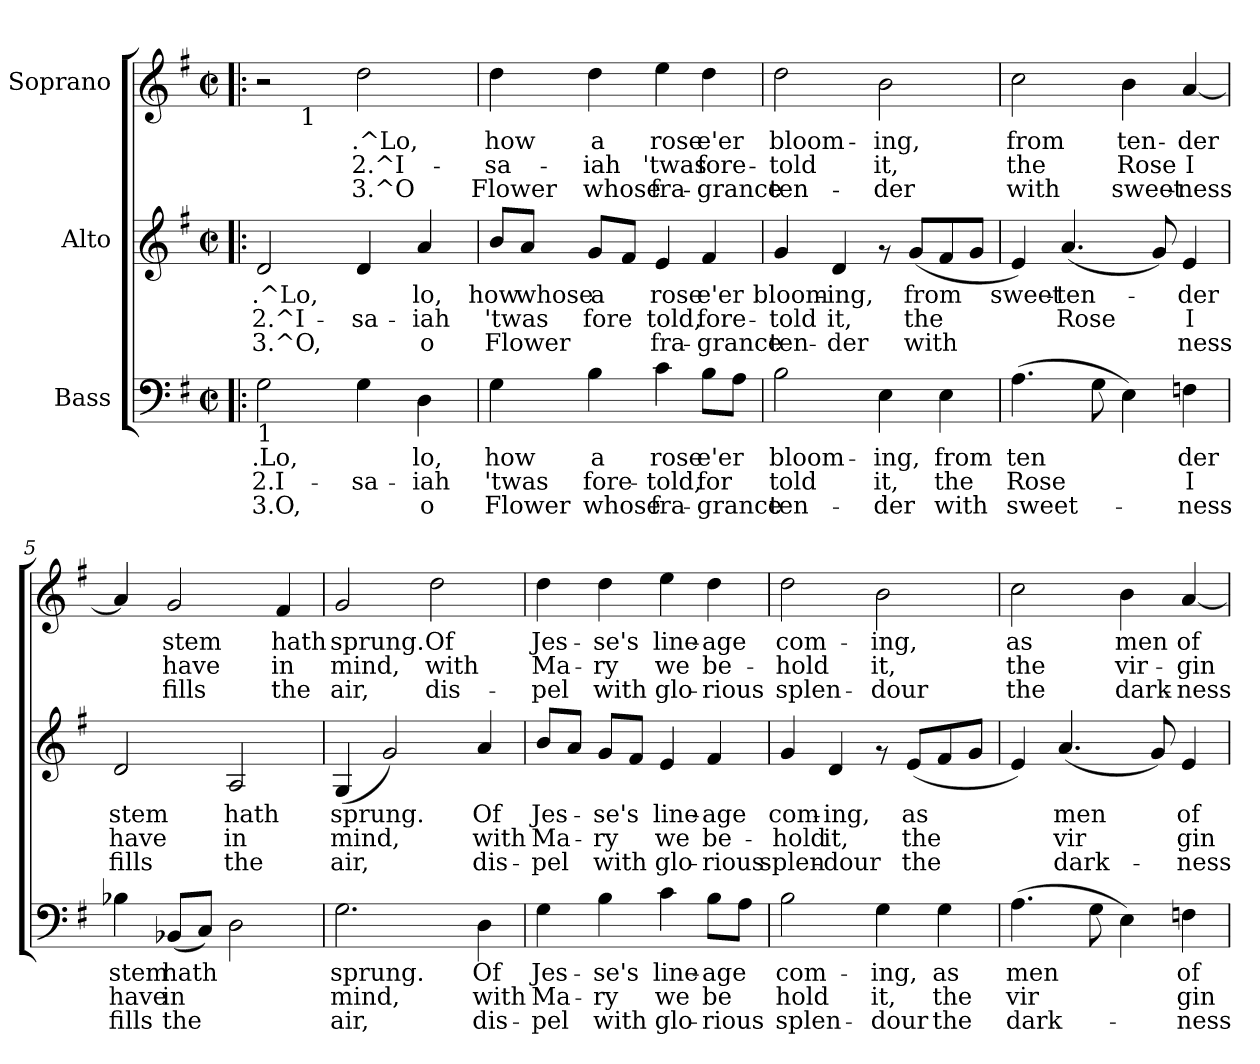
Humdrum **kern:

**kern	**text	**text	**text	**kern	**text	**text	**text	**kern	**text	**text	**text
*part3	*part3	*part3	*part3	*part2	*part2	*part2	*part2	*part1	*part1	*part1	*part1
*staff3	*staff3	*staff3	*staff3	*staff2	*staff2	*staff2	*staff2	*staff1	*staff1	*staff1	*staff1
*I"Bass	*	*	*	*I"Alto	*	*	*	*I"Soprano	*	*	*
!!LO:PB:g=z
*stria5	*	*	*	*stria5	*	*	*	*stria5	*	*	*
*clefF4	*	*	*	*clefG2	*	*	*	*clefG2	*	*	*
*k[f#]	*	*	*	*k[f#]	*	*	*	*k[f#]	*	*	*
*G:	*	*	*	*G:	*	*	*	*G:	*	*	*
*M2/2	*	*	*	*M2/2	*	*	*	*M2/2	*	*	*
*met(c|)	*	*	*	*met(c|)	*	*	*	*met(c|)	*	*	*
=1!|:	=1!|:	=1!|:	=1!|:	=1!|:	=1!|:	=1!|:	=1!|:	=1!|:	=1!|:	=1!|:	=1!|:
!LO:TX:b:t=1	!	!	!	!	!	!	!	!	!	!	!
!	!LO:LY:b:cj	!LO:LY:b:cj	!LO:LY:b:cj	!	!LO:LY:b:rj	!LO:LY:b:rj	!LO:LY:b:rj	!	!	!	!
*	*	*	*	*	*	*	*	*^	*	*	*
2G\	.Lo,	2.I-	-3.O,	2d/	.^Lo,	2.^I-	-3.^O,	2r	8ryy	.	.	.
.	.	.	.	.	.	.	.	.	32ryy	.	.	.
!	!	!	!	!	!	!	!	!	!LO:TX:b:t=1	!	!	!
.	.	.	.	.	.	.	.	.	2ryy	.	.	.
!	!LO:LY:b:cj	!LO:LY:b:cj	!LO:LY:b:cj	!	!LO:LY:b:rj	!LO:LY:b:rj	!LO:LY:b:rj	!	!	!LO:LY:b:rj	!LO:LY:b:rj	!LO:LY:b:rj
4G\	-	-sa-	-	4d/	-	-sa-	-	2dd\	.	.^Lo,	2.^I-	-3.^O
.	.	.	.	.	.	.	.	.	4ryy	.	.	.
!	!LO:LY:b:cj	!LO:LY:b:cj	!LO:LY:b:cj	!	!LO:LY:b:rj	!LO:LY:b:rj	!LO:LY:b:rj	!	!	!	!	!
4D\	lo,	iah	o	4a/	lo,	iah	o	.	.	.	.	.
.	.	.	.	.	.	.	.	.	16.ryy	.	.	.
=2	=2	=2	=2	=2	=2	=2	=2	=2	=2	=2	=2	=2
!	!LO:LY:b:cj	!LO:LY:b:cj	!LO:LY:b:cj	!	!LO:LY:b:rj	!LO:LY:b:rj	!LO:LY:b:rj	!	!	!LO:LY:b:rj	!LO:LY:b:rj	!LO:LY:b:rj
*	*	*	*	*	*	*	*	*v	*v	*	*	*
4G\	how	'twas	Flower	8b/L	how	'twas	Flower	4dd\	how	sa-	-Flower
!	!	!	!	!	!LO:LY:b:rj	!LO:LY:b:rj	!LO:LY:b:rj	!	!	!	!
.	.	.	.	8a/J	whose	.	.	.	.	.	.
!	!LO:LY:b:cj	!LO:LY:b:cj	!LO:LY:b:cj	!	!LO:LY:b:rj	!LO:LY:b:rj	!LO:LY:b:rj	!	!LO:LY:b:rj	!LO:LY:b:rj	!LO:LY:b:rj
4B\	a	fore-	-whose	8g/L	a	fore-	-	4dd\	a	iah	whose
!	!	!	!	!	!LO:LY:b:rj	!LO:LY:b:rj	!LO:LY:b:rj	!	!	!	!
.	.	.	.	8f#/J	-	-	.	.	.	.	.
!	!LO:LY:b:cj	!LO:LY:b:cj	!LO:LY:b:cj	!	!LO:LY:b:rj	!LO:LY:b:rj	!LO:LY:b:rj	!	!LO:LY:b:rj	!LO:LY:b:rj	!LO:LY:b:rj
4c\	rose	told,	fra-	4e/	rose	told,	fra-	4ee\	rose	'twas	fra-
!	!LO:LY:b:cj	!LO:LY:b:cj	!LO:LY:b:cj	!	!LO:LY:b:rj	!LO:LY:b:rj	!LO:LY:b:rj	!	!LO:LY:b:rj	!LO:LY:b:rj	!LO:LY:b:rj
8B\L	-e'er	for-	-grance	4f#/	-e'er	fore-	-grance	4dd\	-e'er	fore-	-grance
!	!LO:LY:b:cj	!LO:LY:b:cj	!LO:LY:b:cj	!	!	!	!	!	!	!	!
8A\J	.	-	-	.	.	.	.	.	.	.	.
=3	=3	=3	=3	=3	=3	=3	=3	=3	=3	=3	=3
!	!LO:LY:b:cj	!LO:LY:b:cj	!LO:LY:b:cj	!	!LO:LY:b:rj	!LO:LY:b:rj	!LO:LY:b:rj	!	!LO:LY:b:rj	!LO:LY:b:rj	!LO:LY:b:rj
2B\	bloom-	-told	ten-	4g/	bloom-	-told	ten-	2dd\	bloom-	-told	ten-
!	!	!	!	!	!LO:LY:b:rj	!LO:LY:b:rj	!LO:LY:b:rj	!	!	!	!
.	.	.	.	4d/	-ing,	it,	der	.	.	.	.
!	!LO:LY:b:cj	!LO:LY:b:cj	!LO:LY:b:cj	!	!	!	!	!	!LO:LY:b:rj	!LO:LY:b:rj	!LO:LY:b:rj
4E\	-ing,	it,	der	8rf	.	.	.	2b\	-ing,	it,	der
!	!	!	!	!	!LO:LY:b:rj	!LO:LY:b:rj	!LO:LY:b:rj	!	!	!	!
.	.	.	.	(<8g/L	from	the	with	.	.	.	.
!	!LO:LY:b:cj	!LO:LY:b:cj	!LO:LY:b:cj	!	!LO:LY:b:rj	!LO:LY:b:rj	!LO:LY:b:rj	!	!	!	!
4E\	from	the	with	8f#/	.	.	.	.	.	.	.
!	!	!	!	!	!LO:LY:b:rj	!LO:LY:b:rj	!LO:LY:b:rj	!	!	!	!
.	.	.	.	8g/J	.	.	.	.	.	.	.
=4	=4	=4	=4	=4	=4	=4	=4	=4	=4	=4	=4
!	!LO:LY:b:cj	!LO:LY:b:cj	!LO:LY:b:cj	!	!LO:LY:b:rj	!LO:LY:b:rj	!LO:LY:b:rj	!	!LO:LY:b:rj	!LO:LY:b:rj	!LO:LY:b:rj
(>4.A\	ten-	-Rose	sweet-	4e/)	sweet-	--	-	2cc\	from	the	with
!	!	!	!	!	!LO:LY:b:rj	!LO:LY:b:rj	!LO:LY:b:rj	!	!	!	!
.	.	.	.	(<4.a/	ten-	-Rose	.	.	.	.	.
!	!LO:LY:b:cj	!LO:LY:b:cj	!LO:LY:b:cj	!	!	!	!	!	!	!	!
8G\	--	-	.	.	.	.	.	.	.	.	.
!	!LO:LY:b:cj	!LO:LY:b:cj	!LO:LY:b:cj	!	!	!	!	!	!LO:LY:b:rj	!LO:LY:b:rj	!LO:LY:b:rj
4E\)	-	-	.	.	.	.	.	4b\	ten-	-Rose	sweet-
!	!	!	!	!	!LO:LY:b:rj	!LO:LY:b:rj	!LO:LY:b:rj	!	!	!	!
.	.	.	.	8g/)	.	.	.	.	.	.	.
!	!LO:LY:b:cj	!LO:LY:b:cj	!LO:LY:b:cj	!	!LO:LY:b:rj	!LO:LY:b:rj	!LO:LY:b:rj	!	!LO:LY:b:rj	!LO:LY:b:rj	!LO:LY:b:rj
4Fn\	der	I	ness	4e/	der	I	ness	[<4a/	-der	I	ness
!!LO:LB:g=z
=5	=5	=5	=5	=5	=5	=5	=5	=5	=5	=5	=5
!	!LO:LY:b:cj	!LO:LY:b:cj	!LO:LY:b:cj	!	!LO:LY:b:rj	!LO:LY:b:rj	!LO:LY:b:rj	!	!LO:LY:b:rj	!LO:LY:b:rj	!LO:LY:b:rj
4B-X\	stem	have	fills	2d/	stem	have	fills	4a/]	.	.	.
!	!LO:LY:b:cj	!LO:LY:b:cj	!LO:LY:b:cj	!	!	!	!	!	!LO:LY:b:rj	!LO:LY:b:rj	!LO:LY:b:rj
(<8BB-X/L	hath	in	the	.	.	.	.	2g/	stem	have	fills
!	!LO:LY:b:cj	!LO:LY:b:cj	!LO:LY:b:cj	!	!	!	!	!	!	!	!
8C/J)	.	.	.	.	.	.	.	.	.	.	.
!	!LO:LY:b:cj	!LO:LY:b:cj	!LO:LY:b:cj	!	!LO:LY:b:rj	!LO:LY:b:rj	!LO:LY:b:rj	!	!	!	!
2D\	.	.	.	2A/	hath	in	the	.	.	.	.
!	!	!	!	!	!	!	!	!	!LO:LY:b:rj	!LO:LY:b:rj	!LO:LY:b:rj
.	.	.	.	.	.	.	.	4f#/	hath	in	the
=6	=6	=6	=6	=6	=6	=6	=6	=6	=6	=6	=6
!	!LO:LY:b:cj	!LO:LY:b:cj	!LO:LY:b:cj	!	!LO:LY:b:rj	!LO:LY:b:rj	!LO:LY:b:rj	!	!LO:LY:b:rj	!LO:LY:b:rj	!LO:LY:b:rj
2.G\	sprung.	mind,	air,	(<4G/	sprung.	mind,	air,	2g/	sprung.	mind,	air,
!	!	!	!	!	!LO:LY:b:rj	!LO:LY:b:rj	!LO:LY:b:rj	!	!	!	!
.	.	.	.	2g/)	.	.	.	.	.	.	.
!	!	!	!	!	!	!	!	!	!LO:LY:b:rj	!LO:LY:b:rj	!LO:LY:b:rj
.	.	.	.	.	.	.	.	2dd\	Of	with	dis-
!	!LO:LY:b:cj	!LO:LY:b:cj	!LO:LY:b:cj	!	!LO:LY:b:rj	!LO:LY:b:rj	!LO:LY:b:rj	!	!	!	!
4D\	Of	with	dis-	4a/	Of	with	dis-	.	.	.	.
=7	=7	=7	=7	=7	=7	=7	=7	=7	=7	=7	=7
!	!LO:LY:b:cj	!LO:LY:b:cj	!LO:LY:b:cj	!	!LO:LY:b:rj	!LO:LY:b:rj	!LO:LY:b:rj	!	!LO:LY:b:rj	!LO:LY:b:rj	!LO:LY:b:rj
4G\	-Jes-	-Ma-	-pel	8b/L	-Jes-	-Ma-	-pel	4dd\	-Jes-	-Ma-	-pel
!	!	!	!	!	!LO:LY:b:rj	!LO:LY:b:rj	!LO:LY:b:rj	!	!	!	!
.	.	.	.	8a/J	.	.	.	.	.	.	.
!	!LO:LY:b:cj	!LO:LY:b:cj	!LO:LY:b:cj	!	!LO:LY:b:rj	!LO:LY:b:rj	!LO:LY:b:rj	!	!LO:LY:b:rj	!LO:LY:b:rj	!LO:LY:b:rj
4B\	se's	ry	with	8g/L	se's	ry	with	4dd\	se's	ry	with
!	!	!	!	!	!LO:LY:b:rj	!LO:LY:b:rj	!LO:LY:b:rj	!	!	!	!
.	.	.	.	8f#/J	.	-	-	.	.	.	.
!	!LO:LY:b:cj	!LO:LY:b:cj	!LO:LY:b:cj	!	!LO:LY:b:rj	!LO:LY:b:rj	!LO:LY:b:rj	!	!LO:LY:b:rj	!LO:LY:b:rj	!LO:LY:b:rj
4c\	line-	-we	glo-	4e/	line-	-we	glo-	4ee\	line-	-we	glo-
!	!LO:LY:b:cj	!LO:LY:b:cj	!LO:LY:b:cj	!	!LO:LY:b:rj	!LO:LY:b:rj	!LO:LY:b:rj	!	!LO:LY:b:rj	!LO:LY:b:rj	!LO:LY:b:rj
8B\L	-age	be-	-rious	4f#/	-age	be-	-rious	4dd\	-age	be-	-rious
!	!LO:LY:b:cj	!LO:LY:b:cj	!LO:LY:b:cj	!	!	!	!	!	!	!	!
8A\J	.	-	-	.	.	.	.	.	.	.	.
=8	=8	=8	=8	=8	=8	=8	=8	=8	=8	=8	=8
!	!LO:LY:b:cj	!LO:LY:b:cj	!LO:LY:b:cj	!	!LO:LY:b:rj	!LO:LY:b:rj	!LO:LY:b:rj	!	!LO:LY:b:rj	!LO:LY:b:rj	!LO:LY:b:rj
2B\	com-	-hold	splen-	4g/	com-	-hold	splen-	2dd\	com-	-hold	splen-
!	!	!	!	!	!LO:LY:b:rj	!LO:LY:b:rj	!LO:LY:b:rj	!	!	!	!
.	.	.	.	4d/	-ing,	it,	dour	.	.	.	.
!	!LO:LY:b:cj	!LO:LY:b:cj	!LO:LY:b:cj	!	!	!	!	!	!LO:LY:b:rj	!LO:LY:b:rj	!LO:LY:b:rj
4G\	-ing,	it,	dour	8rf	.	.	.	2b\	-ing,	it,	dour
!	!	!	!	!	!LO:LY:b:rj	!LO:LY:b:rj	!LO:LY:b:rj	!	!	!	!
.	.	.	.	(<8e/L	as	the	the	.	.	.	.
!	!LO:LY:b:cj	!LO:LY:b:cj	!LO:LY:b:cj	!	!LO:LY:b:rj	!LO:LY:b:rj	!LO:LY:b:rj	!	!	!	!
4G\	as	the	the	8f#/	.	.	.	.	.	.	.
!	!	!	!	!	!LO:LY:b:rj	!LO:LY:b:rj	!LO:LY:b:rj	!	!	!	!
.	.	.	.	8g/J	.	.	.	.	.	.	.
!!LO:PB:g=z
=9	=9	=9	=9	=9	=9	=9	=9	=9	=9	=9	=9
!	!LO:LY:b:cj	!LO:LY:b:cj	!LO:LY:b:cj	!	!LO:LY:b:rj	!LO:LY:b:rj	!LO:LY:b:rj	!	!LO:LY:b:rj	!LO:LY:b:rj	!LO:LY:b:rj
(>4.A\	men	vir-	-dark-	4e/)	.	.	-	2cc\	as	the	the
!	!	!	!	!	!LO:LY:b:rj	!LO:LY:b:rj	!LO:LY:b:rj	!	!	!	!
.	.	.	.	(<4.a/	-men	vir-	-dark-	.	.	.	.
!	!LO:LY:b:cj	!LO:LY:b:cj	!LO:LY:b:cj	!	!	!	!	!	!	!	!
8G\	--	-	.	.	.	.	.	.	.	.	.
!	!LO:LY:b:cj	!LO:LY:b:cj	!LO:LY:b:cj	!	!	!	!	!	!LO:LY:b:rj	!LO:LY:b:rj	!LO:LY:b:rj
4E\)	-	-	.	.	.	.	.	4b\	men	vir-	-dark-
!	!	!	!	!	!LO:LY:b:rj	!LO:LY:b:rj	!LO:LY:b:rj	!	!	!	!
.	.	.	.	8g/)	--	-	.	.	.	.	.
!	!LO:LY:b:cj	!LO:LY:b:cj	!LO:LY:b:cj	!	!LO:LY:b:rj	!LO:LY:b:rj	!LO:LY:b:rj	!	!LO:LY:b:rj	!LO:LY:b:rj	!LO:LY:b:rj
4Fn\	of	gin	ness	4e/	of	gin	ness	[<4a/	-of	gin	ness
=	=	=	=	=	=	=	=	=	=	=	=
*-	*-	*-	*-	*-	*-	*-	*-	*-	*-	*-	*-
